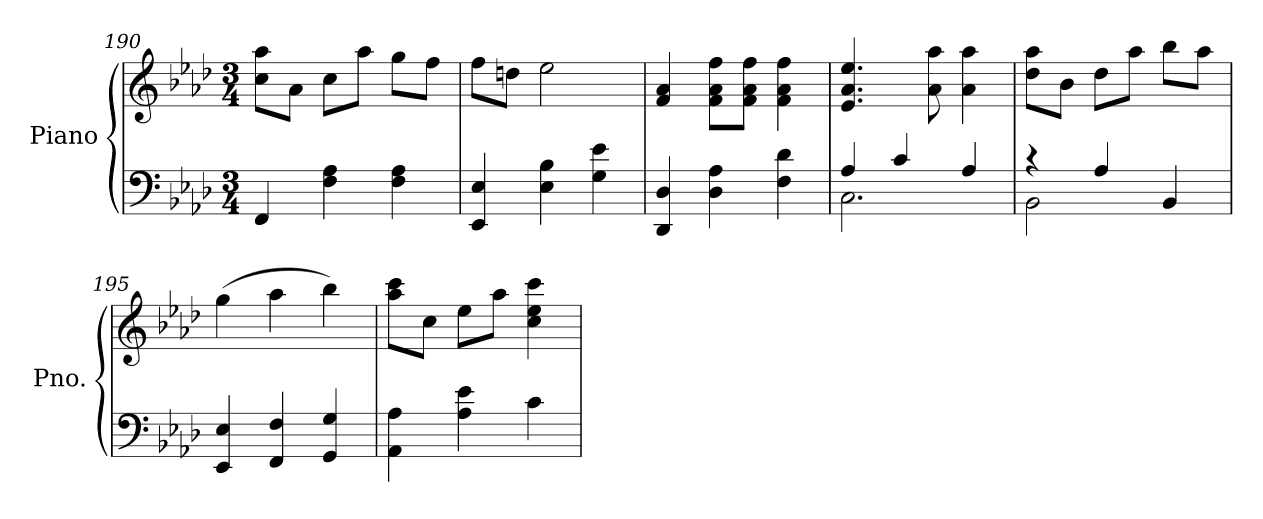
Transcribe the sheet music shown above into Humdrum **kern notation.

**kern	**kern
*part1	*part1
*staff2	*staff1
*I"Piano	*
*I'Pno.	*
*clefF4	*clefG2
*k[b-e-a-d-]	*k[b-e-a-d-]
*M3/4	*M3/4
=190	=190
4FF/	8cc\ 8aa-\L
.	8a-\J
4F\ 4A-\	8cc\L
.	8aa-\J
4F\ 4A-\	8gg\L
.	8ff\J
=191	=191
4EE-/ 4E-/	8ff\L
.	8ddn\J
4E-\ 4B-\	2ee-\
4G\ 4e-\	.
=192	=192
4DD-/ 4D-/	4f/ 4a-/
4D-\ 4A-\	8f\ 8a-\ 8ff\L
.	8f\ 8a-\ 8ff\J
4F\ 4d-\	4f\ 4a-\ 4ff\
!!LO:LB:g=z
=193	=193
*^	*
4A-/	2.C\	4.e-/ 4.a-/ 4.ee-/
4c/	.	.
.	.	8a-\ 8aa-\
4A-/	.	4a-\ 4aa-\
=194	=194	=194
4r	2BB-\	8dd-\ 8aa-\L
.	.	8b-\J
4A-/	.	8dd-\L
.	.	8aa-\J
4BB-/	4ryy	8bb-\L
.	.	8aa-\J
*v	*v	*
=195	=195
4EE-/ 4E-/	(4gg\
4FF/ 4F/	4aa-\
4GG/ 4G/	4bb-\)
=196	=196
4AA-\ 4A-\	8aa-\ 8ccc\L
.	8cc\J
4A-\ 4e-\	8ee-\L
.	8aa-\J
4c\	4cc\ 4ee-\ 4ccc\
=	=
*-	*-
